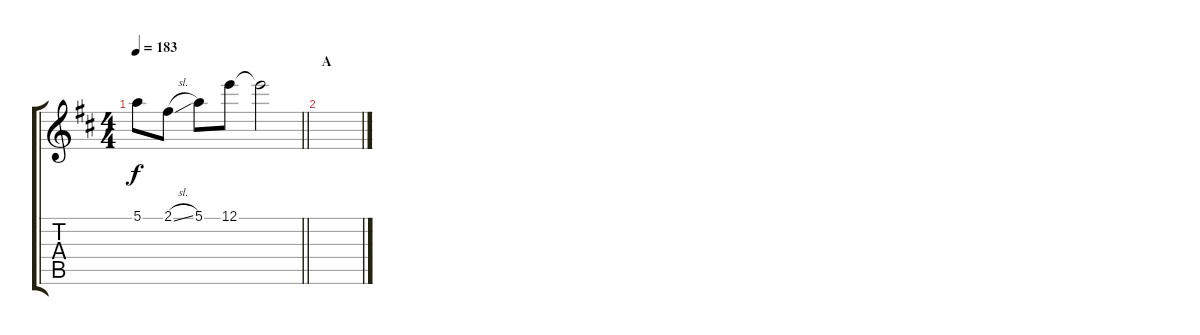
\track "" {instrument acousticguitarsteel}
\staff {score tabs}
\tuning (E4 B3 G3 D3 A2 E2) {hide}
\ts (4 4)
\tempo 183
\clef g2
\barLineRight lightlight
\ks d
5.1.8{dy f} 2.1{sl}.8 5.1.8 12.1.8 12.1{t}.2 |
\section ("" "A")
